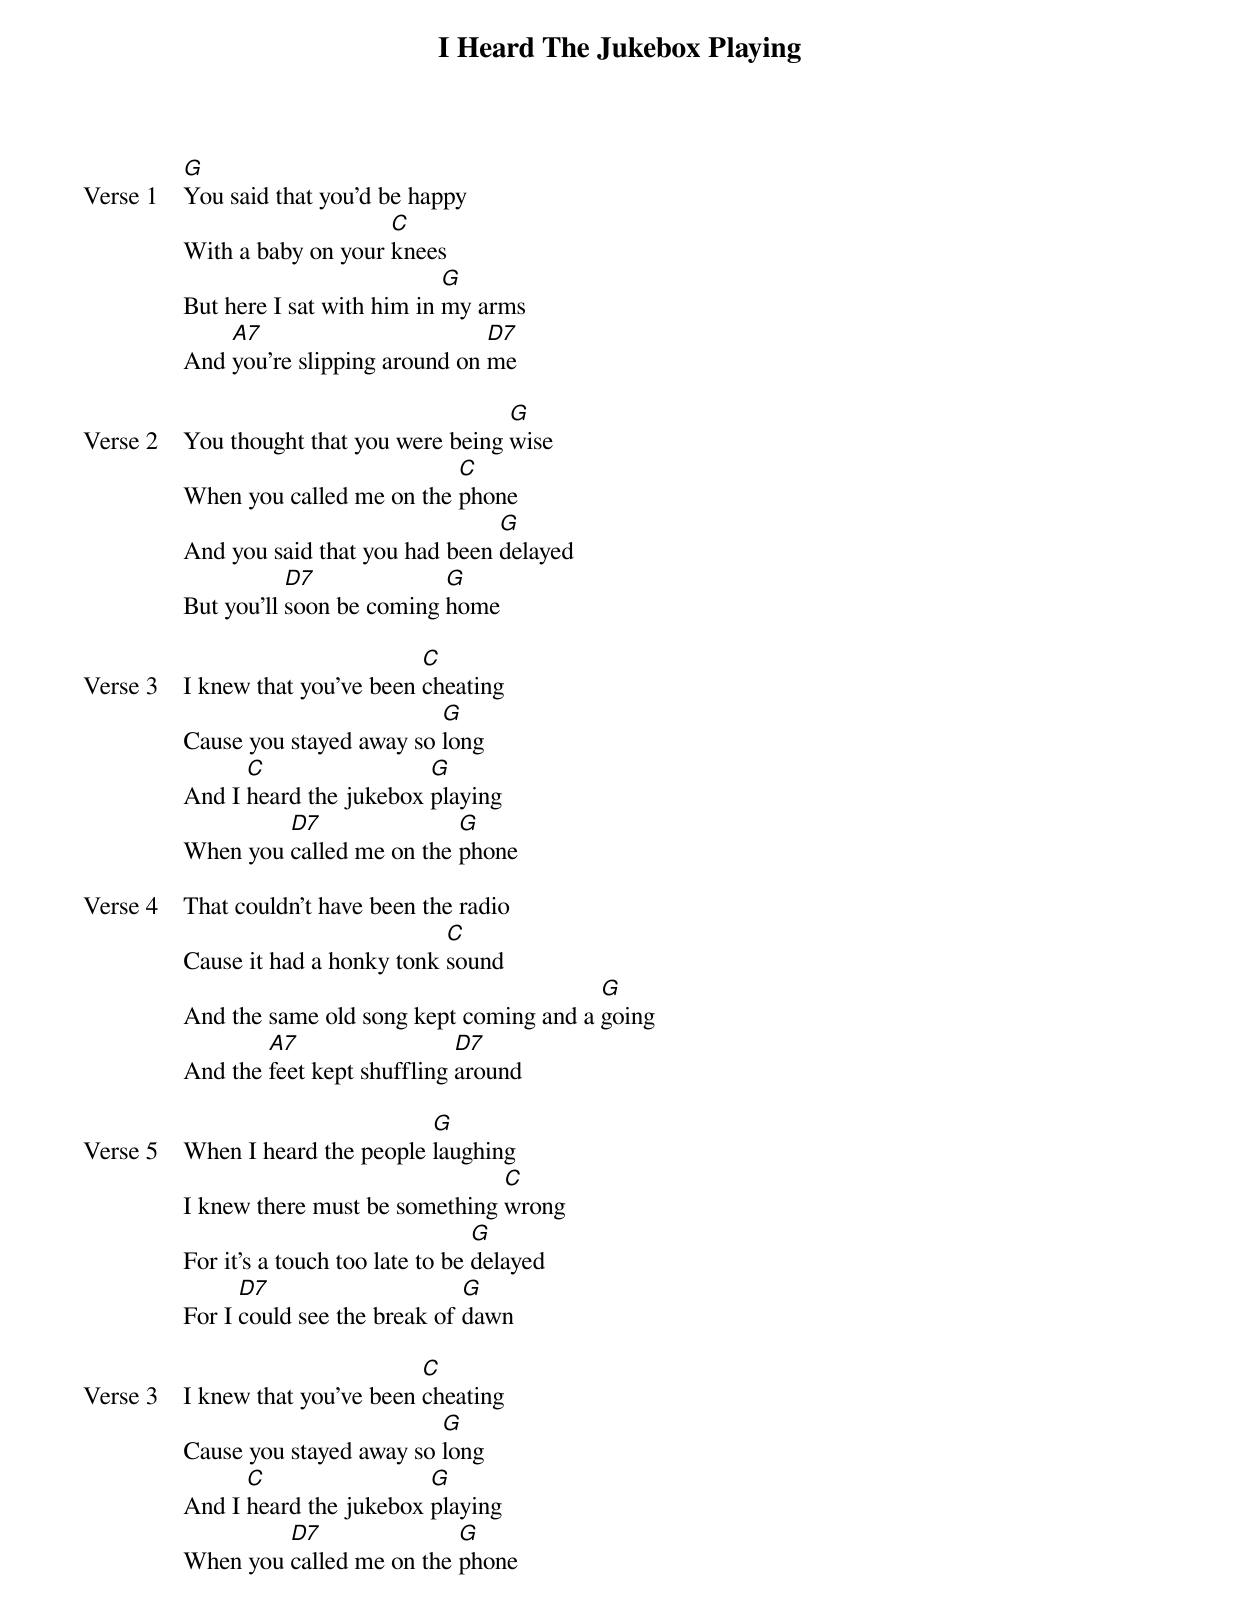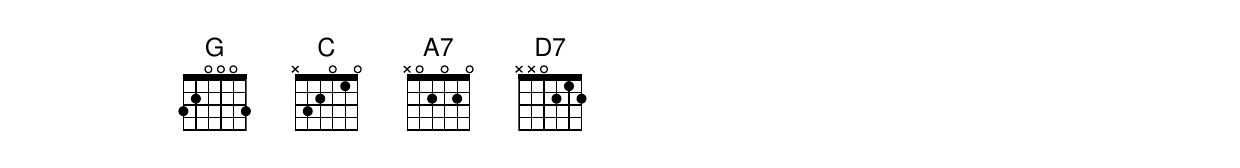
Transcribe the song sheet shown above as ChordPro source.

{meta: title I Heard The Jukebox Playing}
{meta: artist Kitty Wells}
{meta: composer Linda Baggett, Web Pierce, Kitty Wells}

{start_of_verse: Verse 1}
[G]You said that you'd be happy
With a baby on your [C]knees
But here I sat with him in [G]my arms
And [A7]you're slipping around on [D7]me
{end_of_verse}

{start_of_verse: Verse 2}
You thought that you were being [G]wise
When you called me on the [C]phone
And you said that you had been [G]delayed
But you'll [D7]soon be coming [G]home
{end_of_verse}

{start_of_verse: Verse 3}
I knew that you've been [C]cheating
Cause you stayed away so [G]long
And I [C]heard the jukebox [G]playing
When you [D7]called me on the [G]phone
{end_of_verse}

{start_of_verse: Verse 4}
That couldn't have been the radio
Cause it had a honky tonk [C]sound
And the same old song kept coming and a [G]going
And the [A7]feet kept shuffling [D7]around
{end_of_verse}

{start_of_verse: Verse 5}
When I heard the people [G]laughing
I knew there must be something [C]wrong
For it's a touch too late to be [G]delayed
For I [D7]could see the break of [G]dawn
{end_of_verse}

{start_of_verse: Verse 3}
I knew that you've been [C]cheating
Cause you stayed away so [G]long
And I [C]heard the jukebox [G]playing
When you [D7]called me on the [G]phone
{end_of_verse}
